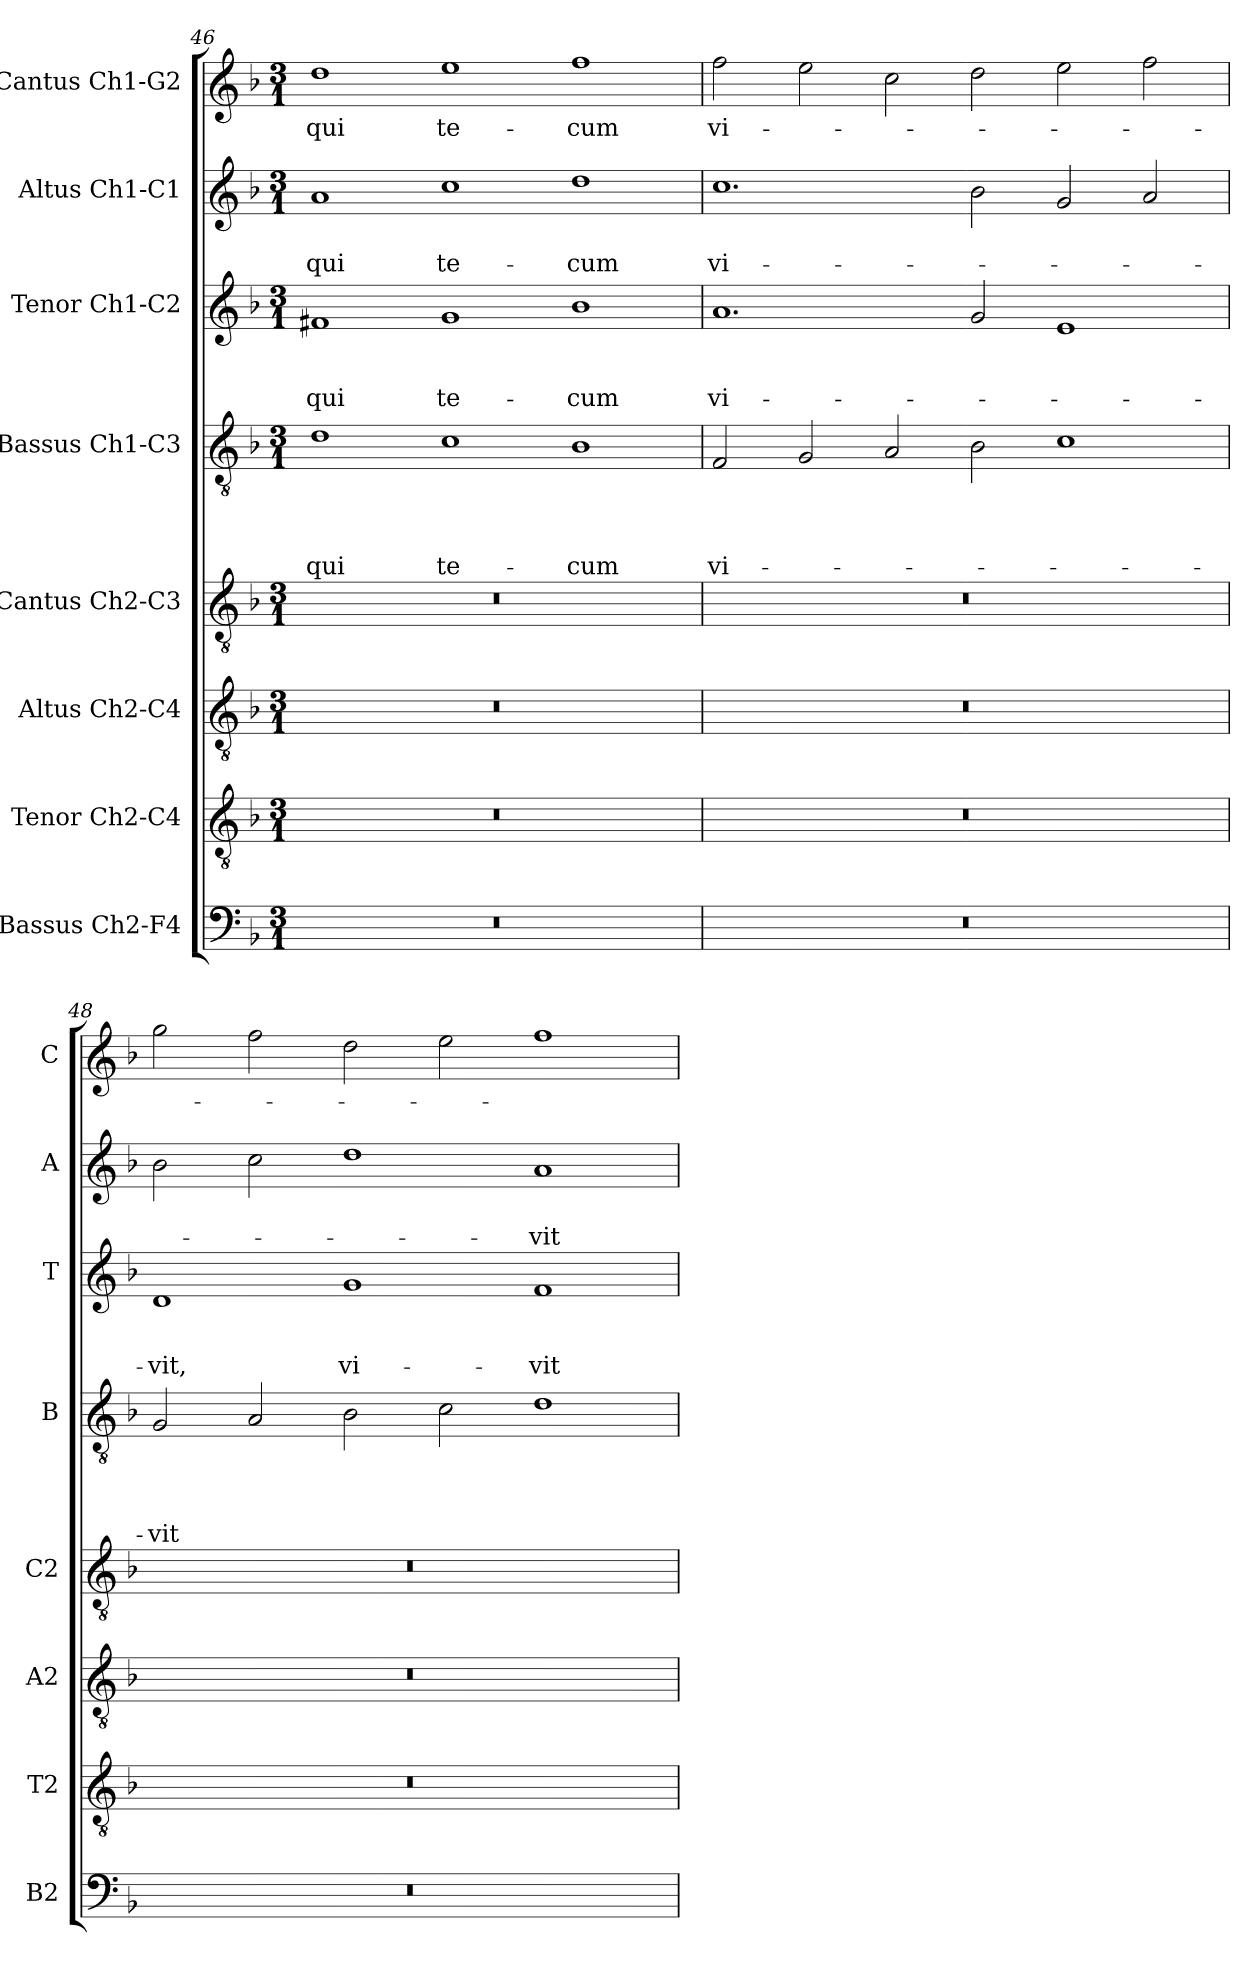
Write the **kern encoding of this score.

**kern	**kern	**kern	**kern	**kern	**text	**text	**text	**text	**kern	**text	**text	**text	**kern	**text	**text	**kern	**text
*part8	*part7	*part6	*part5	*part4	*part4	*part4	*part4	*part4	*part3	*part3	*part3	*part3	*part2	*part2	*part2	*part1	*part1
*staff8	*staff7	*staff6	*staff5	*staff4	*staff4	*staff4	*staff4	*staff4	*staff3	*staff3	*staff3	*staff3	*staff2	*staff2	*staff2	*staff1	*staff1
*I"Bassus Ch2-F4	*I"Tenor Ch2-C4	*I"Altus Ch2-C4	*I"Cantus Ch2-C3	*I"Bassus Ch1-C3	*	*	*	*	*I"Tenor Ch1-C2	*	*	*	*I"Altus Ch1-C1	*	*	*I"Cantus Ch1-G2	*
*I'B2	*I'T2	*I'A2	*I'C2	*I'B	*	*	*	*	*I'T	*	*	*	*I'A	*	*	*I'C	*
*clefF4	*clefGv2	*clefGv2	*clefGv2	*clefGv2	*	*	*	*	*clefG2	*	*	*	*clefG2	*	*	*clefG2	*
*k[b-]	*k[b-]	*k[b-]	*k[b-]	*k[b-]	*	*	*	*	*k[b-]	*	*	*	*k[b-]	*	*	*k[b-]	*
*F:	*F:	*F:	*F:	*F:	*	*	*	*	*F:	*	*	*	*F:	*	*	*F:	*
*M3/1	*M3/1	*M3/1	*M3/1	*M3/1	*	*	*	*	*M3/1	*	*	*	*M3/1	*	*	*M3/1	*
=46	=46	=46	=46	=46	=46	=46	=46	=46	=46	=46	=46	=46	=46	=46	=46	=46	=46
!	!	!	!	!	!	!	!	!LO:LY:b	!	!	!	!LO:LY:b	!	!	!LO:LY:b	!	!LO:LY:b
0.r	0.r	0.r	0.r	1d	.	.	.	qui	1f#X	.	.	qui	1a	.	qui	1dd	qui
!	!	!	!	!	!	!	!	!LO:LY:b	!	!	!	!LO:LY:b	!	!	!LO:LY:b	!	!LO:LY:b
.	.	.	.	1c	.	.	.	te-	1g	.	.	te-	1cc	.	te-	1ee	te-
!	!	!	!	!	!	!	!	!LO:LY:b	!	!	!	!LO:LY:b	!	!	!LO:LY:b	!	!LO:LY:b
.	.	.	.	1B-	.	.	.	-cum	1b-	.	.	-cum	1dd	.	-cum	1ff	-cum
=47	=47	=47	=47	=47	=47	=47	=47	=47	=47	=47	=47	=47	=47	=47	=47	=47	=47
!	!	!	!	!	!	!	!	!LO:LY:b	!	!	!	!LO:LY:b	!	!	!LO:LY:b	!	!LO:LY:b
0.r	0.r	0.r	0.r	2F/	.	.	.	vi-	1.a	.	.	vi-	1.cc	.	vi-	2ff\	vi-
.	.	.	.	2G/	.	.	.	.	.	.	.	.	.	.	.	2ee\	.
.	.	.	.	2A/	.	.	.	.	.	.	.	.	.	.	.	2cc\	.
.	.	.	.	2B-\	.	.	.	.	2g/	.	.	.	2b-\	.	.	2dd\	.
.	.	.	.	1c	.	.	.	.	1e	.	.	.	2g/	.	.	2ee\	.
.	.	.	.	.	.	.	.	.	.	.	.	.	2a/	.	.	2ff\	.
=48	=48	=48	=48	=48	=48	=48	=48	=48	=48	=48	=48	=48	=48	=48	=48	=48	=48
!	!	!	!	!	!	!	!	!LO:LY:b	!	!	!	!LO:LY:b	!	!	!	!	!
0.r	0.r	0.r	0.r	2G/	.	.	.	-vit	1d	.	.	-vit,	2b-\	.	.	2gg\	.
.	.	.	.	2A/	.	.	.	.	.	.	.	.	2cc\	.	.	2ff\	.
!	!	!	!	!	!	!	!	!	!	!	!	!LO:LY:b	!	!	!	!	!
.	.	.	.	2B-\	.	.	.	.	1g	.	.	vi-	1dd	.	.	2dd\	.
.	.	.	.	2c\	.	.	.	.	.	.	.	.	.	.	.	2ee\	.
!	!	!	!	!	!	!	!	!	!	!	!	!LO:LY:b	!	!	!LO:LY:b	!	!
.	.	.	.	1d	.	.	.	.	1f	.	.	-vit	1a	.	-vit	1ff	.
=	=	=	=	=	=	=	=	=	=	=	=	=	=	=	=	=	=
*-	*-	*-	*-	*-	*-	*-	*-	*-	*-	*-	*-	*-	*-	*-	*-	*-	*-
